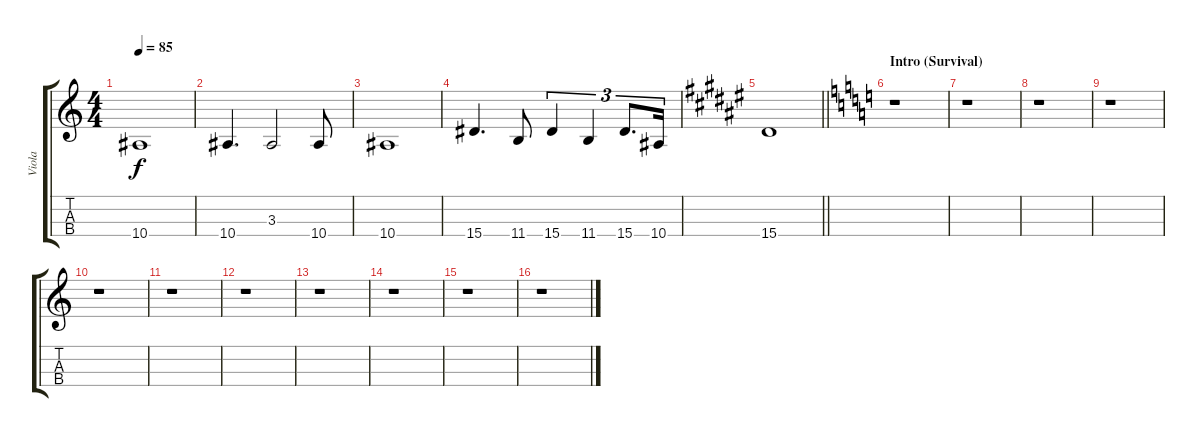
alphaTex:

\track ("Viola" "Viola") {instrument viola}
\staff {score tabs}
\tuning (A4 D4 G3 C3) {hide}
\ts (4 4)
\tempo 85
\clef g2
\ks c
10.4.1{dy f} |
10.4.4{d} 3.3.2 10.4.8 |
10.4.1 |
15.4.4{d} 11.4.8 15.4.4{tu (3 2)} 11.4.4{tu (3 2)} 15.4.8{d tu (3 2)} 10.4.16{tu (3 2)} |
\barLineRight lightlight
\ks f#
15.4.1 |
\section ("" "Intro (Survival)")
\ks c
r.1 |
r.1 |
r.1 |
r.1 |
r.1 |
r.1 |
r.1 |
r.1 |
r.1 |
r.1 |
r.1
